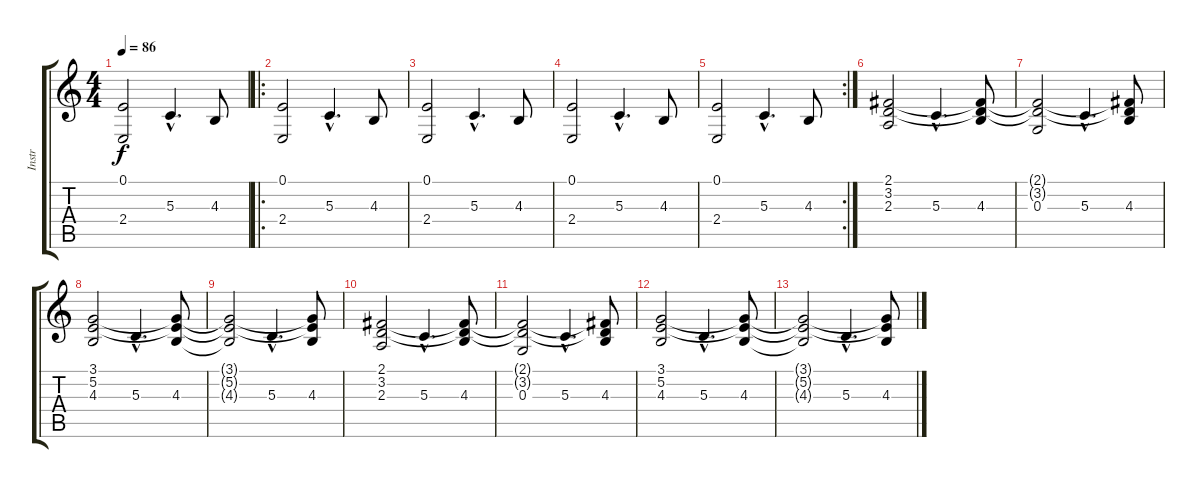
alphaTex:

\track ("Instr" "Instr") {instrument pad2warm}
\staff {score tabs}
\tuning (E4 B3 G3 D3 A2 E2) {hide}
\ts (4 4)
\tempo 86
\clef g2
\ks c
(0.1 2.4).2{dy f} 5.3{hac}.4{d} 4.3.8 |
\ro
(0.1 2.4).2 5.3{hac}.4{d} 4.3.8 |
(0.1 2.4).2 5.3{hac}.4{d} 4.3.8 |
(0.1 2.4).2 5.3{hac}.4{d} 4.3.8 |
\rc 2
(0.1 2.4).2 5.3{hac}.4{d} 4.3.8 |
(2.1 3.2 2.3).2 5.3{hac}.4{d} (2.1{t} 3.2{t} 4.3).8 |
(2.1{t} 3.2{t} 0.3).2 5.3{hac}.4{d} (2.1{t} 3.2{t} 4.3).8 |
(3.1 5.2 4.3).2 5.3{hac}.4{d} (3.1{t} 5.2{t} 4.3).8 |
(3.1{t} 5.2{t} 4.3{t}).2 5.3{hac}.4{d} (3.1{t} 5.2{t} 4.3).8 |
(2.1 3.2 2.3).2 5.3{hac}.4{d} (2.1{t} 3.2{t} 4.3).8 |
(2.1{t} 3.2{t} 0.3).2 5.3{hac}.4{d} (2.1{t} 3.2{t} 4.3).8 |
(3.1 5.2 4.3).2 5.3{hac}.4{d} (3.1{t} 5.2{t} 4.3).8 |
(3.1{t} 5.2{t} 4.3{t}).2 5.3{hac}.4{d} (3.1{t} 5.2{t} 4.3).8
